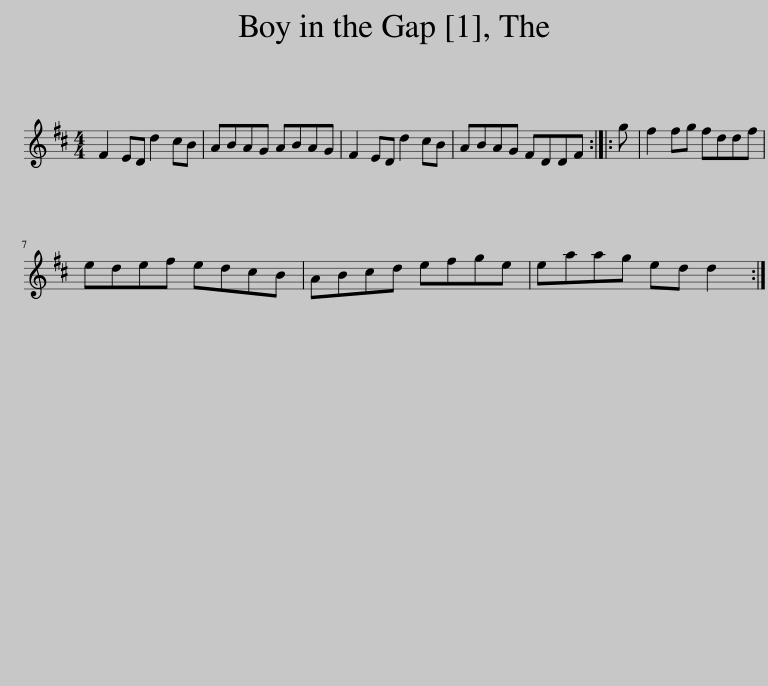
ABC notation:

X:1
L:1/8
M:4/4
I:linebreak $
K:D
V:1 treble
V:1
 F2 ED d2 cB | ABAG ABAG | F2 ED d2 cB | ABAG FDDF :: g | %5
 f2 fg fddf |$ edef edcB | ABcd efge | eaag ed d2 :| %9
